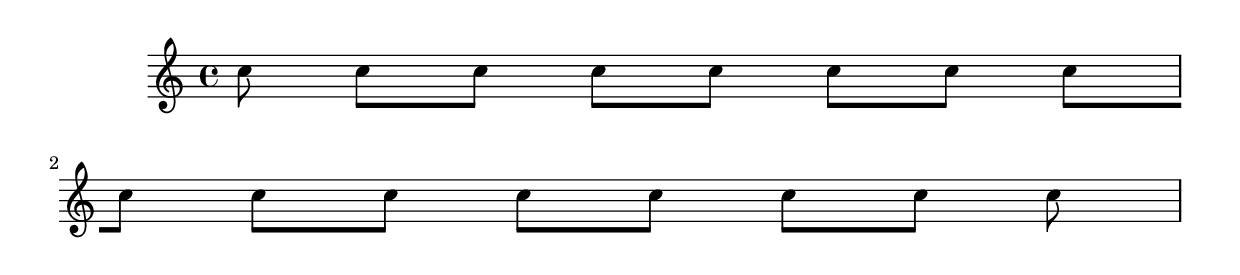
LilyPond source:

%% DO NOT EDIT this file manually; it is automatically
%% generated from LSR http://lsr.dsi.unimi.it
%% Make any changes in LSR itself, or in Documentation/snippets/new/ ,
%% and then run scripts/auxiliar/makelsr.py
%%
%% This file is in the public domain.
\version "2.14.0"

\header {
  lsrtags = "rhythms"

%% Translation of GIT committish: 70f5f30161f7b804a681cd080274bfcdc9f4fe8c
  texidoces = "
Normalmente están prohibidos los saltos de línea si las barras
atraviesan las líneas divisorias.  Se puede cambiar este
comportamiento como se muestra aquí:

"
  doctitlees = "Barras que atraviesan saltos de línea"


%% Translation of GIT committish: 0a868be38a775ecb1ef935b079000cebbc64de40
texidocde = "
Zeilenumbrüche sind normalerweise während Balken verboten.  Das kann geändert
werden.

"
  doctitlede = "Balken über Zeilenumbrüche"



%% Translation of GIT committish: 708e0d9c660856b19929736ca18a6f9d68539c60

  texidocfr = "
Il est normalement impensable qu'un saut de ligne tombe au milieu d'une
ligature.  LilyPond permet néanmoins de l'obtenir.

"
  doctitlefr = "Ligature au moment d'un saut de ligne"

  texidoc = "
Line breaks are normally forbidden when beams cross bar lines. This
behavior can be changed as shown:

"
  doctitle = "Beams across line breaks"
} % begin verbatim

\relative c'' {
  \override Beam #'breakable = ##t
  c8 c[ c] c[ c] c[ c] c[ \break
  c8] c[ c] c[ c] c[ c] c
}


